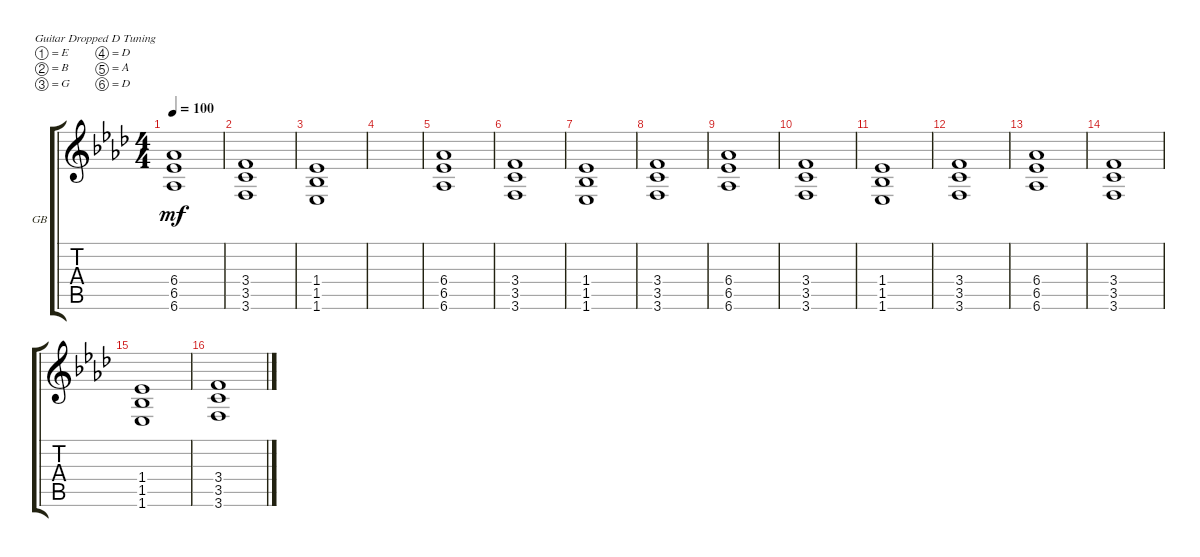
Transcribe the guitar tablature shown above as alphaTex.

\defaultSystemsLayout 4
\bracketExtendMode groupsimilarinstruments
\firstSystemTrackNameOrientation horizontal
\otherSystemsTrackNameOrientation horizontal
\track ("Guitarra Base" "GB") {multiBarRest instrument distortionguitar}
\staff {score tabs}
\tuning (E4 B3 G3 D3 A2 D2)
\ts (4 4)
\tempo 100
\clef g2
\ks fminor
(6.5 6.6 6.4).1{dy mf} |
(3.6 3.5 3.4).1 |
(1.5 1.6 1.4).1 |
|
(6.5 6.6 6.4).1 |
(3.6 3.5 3.4).1 |
(1.5 1.6 1.4).1 |
(3.6 3.5 3.4).1 |
(6.5 6.6 6.4).1 |
(3.6 3.5 3.4).1 |
(1.5 1.6 1.4).1 |
(3.6 3.5 3.4).1 |
(6.5 6.6 6.4).1 |
(3.6 3.5 3.4).1 |
(1.5 1.6 1.4).1 |
(3.6 3.5 3.4).1
